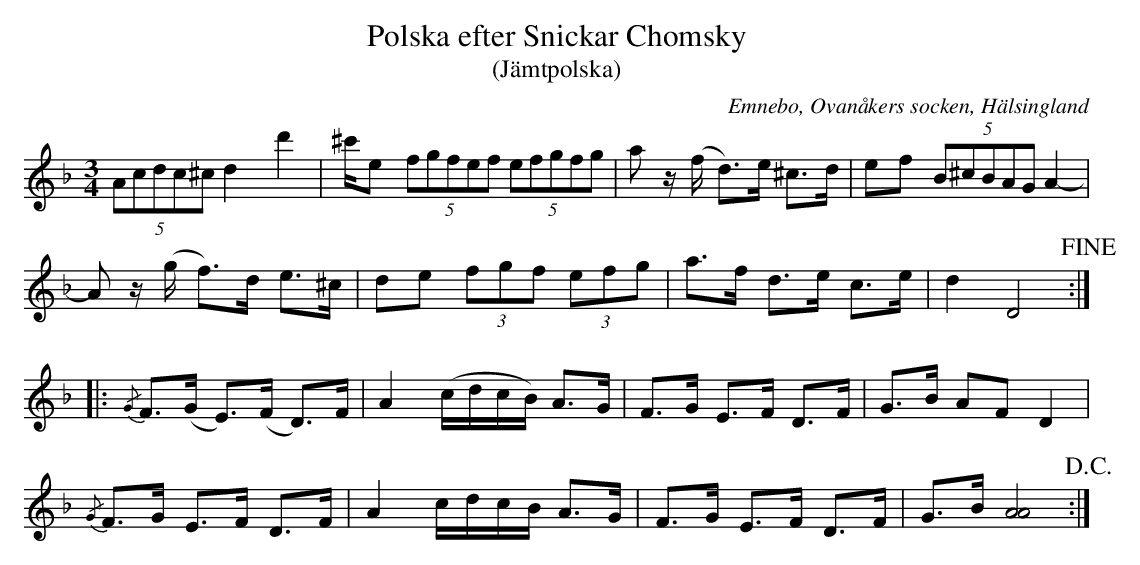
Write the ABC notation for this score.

X:1
T: Polska efter Snickar Chomsky
T: (Jämtpolska)
O: Emnebo, Ovanåkers socken, Hälsingland
M: 3/4
L: 1/16
K: Dm
(5:2A2c2d2c2^c2 d4 d'4 | ^c'e2 (5:2f2g2f2e2f2 (5:2e2f2g2f2g2 | a2 z(f d2)>e2 ^c2>d2 | e2f2 (5:2B2^c2B2A2G2 A4- |
A2 z(g f2)>d2     e2>^c2 | d2e2 (3f2g2f2 (3e2f2g2 | a2>f2 d2>e2 c2>e2 | d4   D8 !fine! ::
{/G}F2>(G2 E2>)(F2 D2>)F2 | A4 (cdcB) A2>G2 | F2>G2 E2>F2 D2>F2 | G2>B2 A2F2  D4      |
{/G}F2>G2  E2>F2   D2>F2  | A4  cdcB  A2>G2 | F2>G2 E2>F2 D2>F2 | G2>B2 [AA]8 !D.C.! :|
